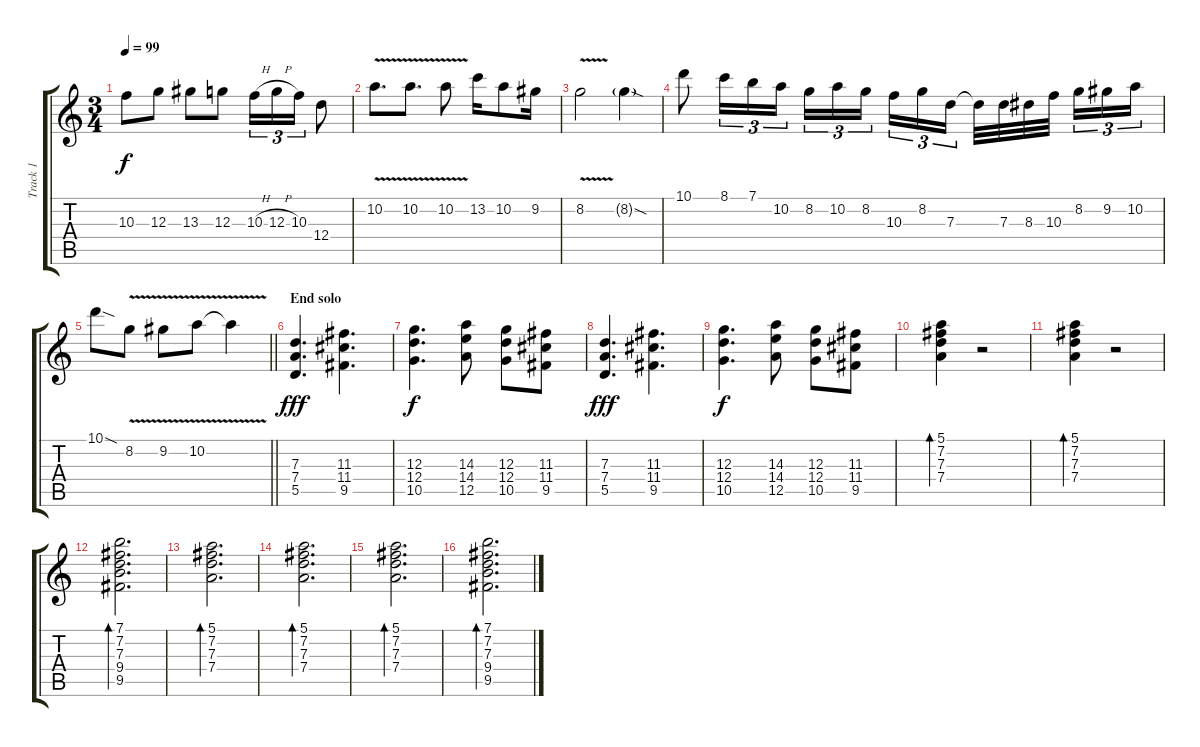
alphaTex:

\track ("Track 1" "Track 1") {instrument acousticguitarsteel}
\staff {score tabs}
\tuning (E4 B3 G3 D3 A2 E2) {hide}
\ts (3 4)
\tempo 99
\clef g2
\ks c
10.3.8{dy f} 12.3.8 13.3.8 12.3.8 10.3{h}.16{tu (3 2)} 12.3{h}.16{tu (3 2)} 10.3.16{tu (3 2)} 12.4.8 |
10.2{v}.8{d} 10.2{v}.8{d} 10.2{v}.8 13.2.16 10.2.8 9.2.16 |
8.2{v}.2 8.2{sod g}.4 |
10.1.8 8.1.16{tu (3 2)} 7.1.16{tu (3 2)} 10.2.16{tu (3 2)} 8.2.16{tu (3 2)} 10.2.16{tu (3 2)} 8.2.16{tu (3 2) beam splitsecondary} 10.3.16{tu (3 2)} 8.2.16{tu (3 2)} 7.3.16{tu (3 2)} 7.3{t}.32 7.3.32 8.3.32 10.3.32{beam splitsecondary} 8.2.16{tu (3 2)} 9.2.16{tu (3 2)} 10.2.16{tu (3 2)} |
\barLineRight lightlight
10.1{sod}.8 8.2{v}.8 9.2{v}.8 10.2{v}.8 10.2{t}.4 |
\section ("" "End solo")
(7.3 7.4 5.5).4{d dy fff volume 14} (11.3 11.4 9.5).4{d} |
(12.3 12.4 10.5).4{d dy f} (14.3 14.4 12.5).8 (12.3 12.4 10.5).8 (11.3 11.4 9.5).8 |
(7.3 7.4 5.5).4{d dy fff} (11.3 11.4 9.5).4{d} |
(12.3 12.4 10.5).4{d dy f} (14.3 14.4 12.5).8 (12.3 12.4 10.5).8 (11.3 11.4 9.5).8 |
(5.1 7.2 7.3 7.4).4{bd 30 instrument acousticguitarsteel} r.2 |
(5.1 7.2 7.3 7.4).4{bd 30} r.2 |
(7.1 7.2 7.3 9.4 9.5).2{d bd 240} |
(5.1 7.2 7.3 7.4).2{d bd 240} |
(5.1 7.2 7.3 7.4).2{d bd 240} |
(5.1 7.2 7.3 7.4).2{d bd 240} |
(7.1 7.2 7.3 9.4 9.5).2{d bd 240}
